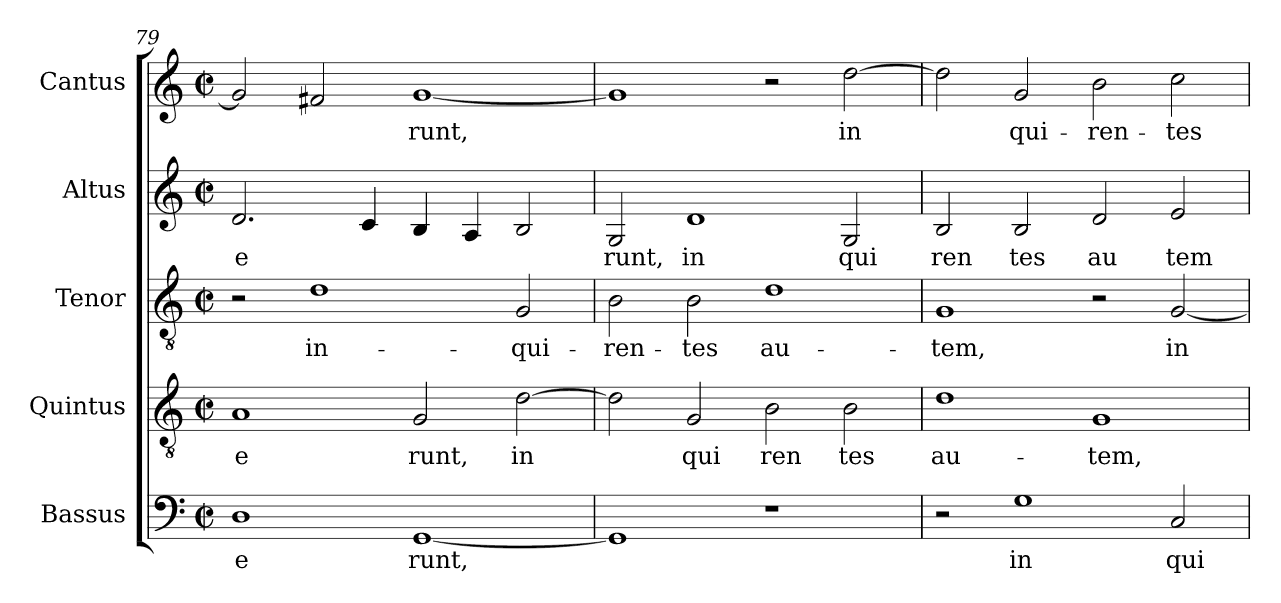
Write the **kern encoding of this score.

**kern	**text	**kern	**text	**kern	**text	**kern	**text	**kern	**text
*part5	*part5	*part4	*part4	*part3	*part3	*part2	*part2	*part1	*part1
*staff5	*staff5	*staff4	*staff4	*staff3	*staff3	*staff2	*staff2	*staff1	*staff1
*I"Bassus	*	*I"Quintus	*	*I"Tenor	*	*I"Altus	*	*I"Cantus	*
*clefF4	*	*clefGv2	*	*clefGv2	*	*clefG2	*	*clefG2	*
*k[]	*	*k[]	*	*k[]	*	*k[]	*	*k[]	*
*C:	*	*C:	*	*C:	*	*C:	*	*C:	*
*M2/2	*	*M2/2	*	*M2/2	*	*M2/2	*	*M2/2	*
*met(c|)	*	*met(c|)	*	*met(c|)	*	*met(c|)	*	*met(c|)	*
=79	=79	=79	=79	=79	=79	=79	=79	=79	=79
!	!LO:LY:b:cj	!	!LO:LY:b:cj	!	!	!	!LO:LY:b:cj	!	!LO:LY:b:cj
1D	e	1A	e	2r	.	2.d/	e	2g/]	.
!	!	!	!	!	!LO:LY:b:cj	!	!	!	!LO:LY:b:cj
.	.	.	.	1d	in-	.	.	2f#/	.
!	!	!	!	!	!	!	!LO:LY:b:cj	!	!
.	.	.	.	.	.	4c/	.	.	.
!	!LO:LY:b:cj	!	!LO:LY:b:cj	!	!	!	!LO:LY:b:cj	!	!LO:LY:b:cj
[<1GG	runt,	2G/	runt,	.	.	4B/	.	[<1g	runt,
!	!	!	!	!	!	!	!LO:LY:b:cj	!	!
.	.	.	.	.	.	4A/	.	.	.
!	!	!	!LO:LY:b:cj	!	!LO:LY:b:cj	!	!LO:LY:b:cj	!	!
.	.	[>2d\	in	2G/	-qui-	2B/	.	.	.
=80	=80	=80	=80	=80	=80	=80	=80	=80	=80
!	!LO:LY:b:cj	!	!LO:LY:b:cj	!	!LO:LY:b:cj	!	!LO:LY:b:cj	!	!LO:LY:b:cj
1GG]	.	2d\]	.	2B\	-ren-	2G/	runt,	1g]	.
!	!	!	!LO:LY:b:cj	!	!LO:LY:b:cj	!	!LO:LY:b:cj	!	!
.	.	2G/	qui	2B\	-tes	1d	in	.	.
!	!	!	!LO:LY:b:cj	!	!LO:LY:b:cj	!	!	!	!
1r	.	2B\	ren	1d	au-	.	.	2r	.
!	!	!	!LO:LY:b:cj	!	!	!	!LO:LY:b:cj	!	!LO:LY:b:cj
.	.	2B\	tes	.	.	2G/	qui	[<2dd\	in
!!LO:LB:g=z
=81	=81	=81	=81	=81	=81	=81	=81	=81	=81
!	!	!	!LO:LY:b:cj	!	!LO:LY:b:cj	!	!LO:LY:b:cj	!	!LO:LY:b:cj
2r	.	1d	au-	1G	-tem,	2B/	ren	2dd\]	.
!	!LO:LY:b:cj	!	!	!	!	!	!LO:LY:b:cj	!	!LO:LY:b:cj
1G	in	.	.	.	.	2B/	tes	2g/	qui-
!	!	!	!LO:LY:b:cj	!	!	!	!LO:LY:b:cj	!	!LO:LY:b:cj
.	.	1G	-tem,	2r	.	2d/	au	2b\	-ren-
!	!LO:LY:b:cj	!	!	!	!LO:LY:b:cj	!	!LO:LY:b:cj	!	!LO:LY:b:cj
2C/	qui	.	.	[<2G/	in-	2e/	tem	2cc\	-tes
=	=	=	=	=	=	=	=	=	=
*-	*-	*-	*-	*-	*-	*-	*-	*-	*-
